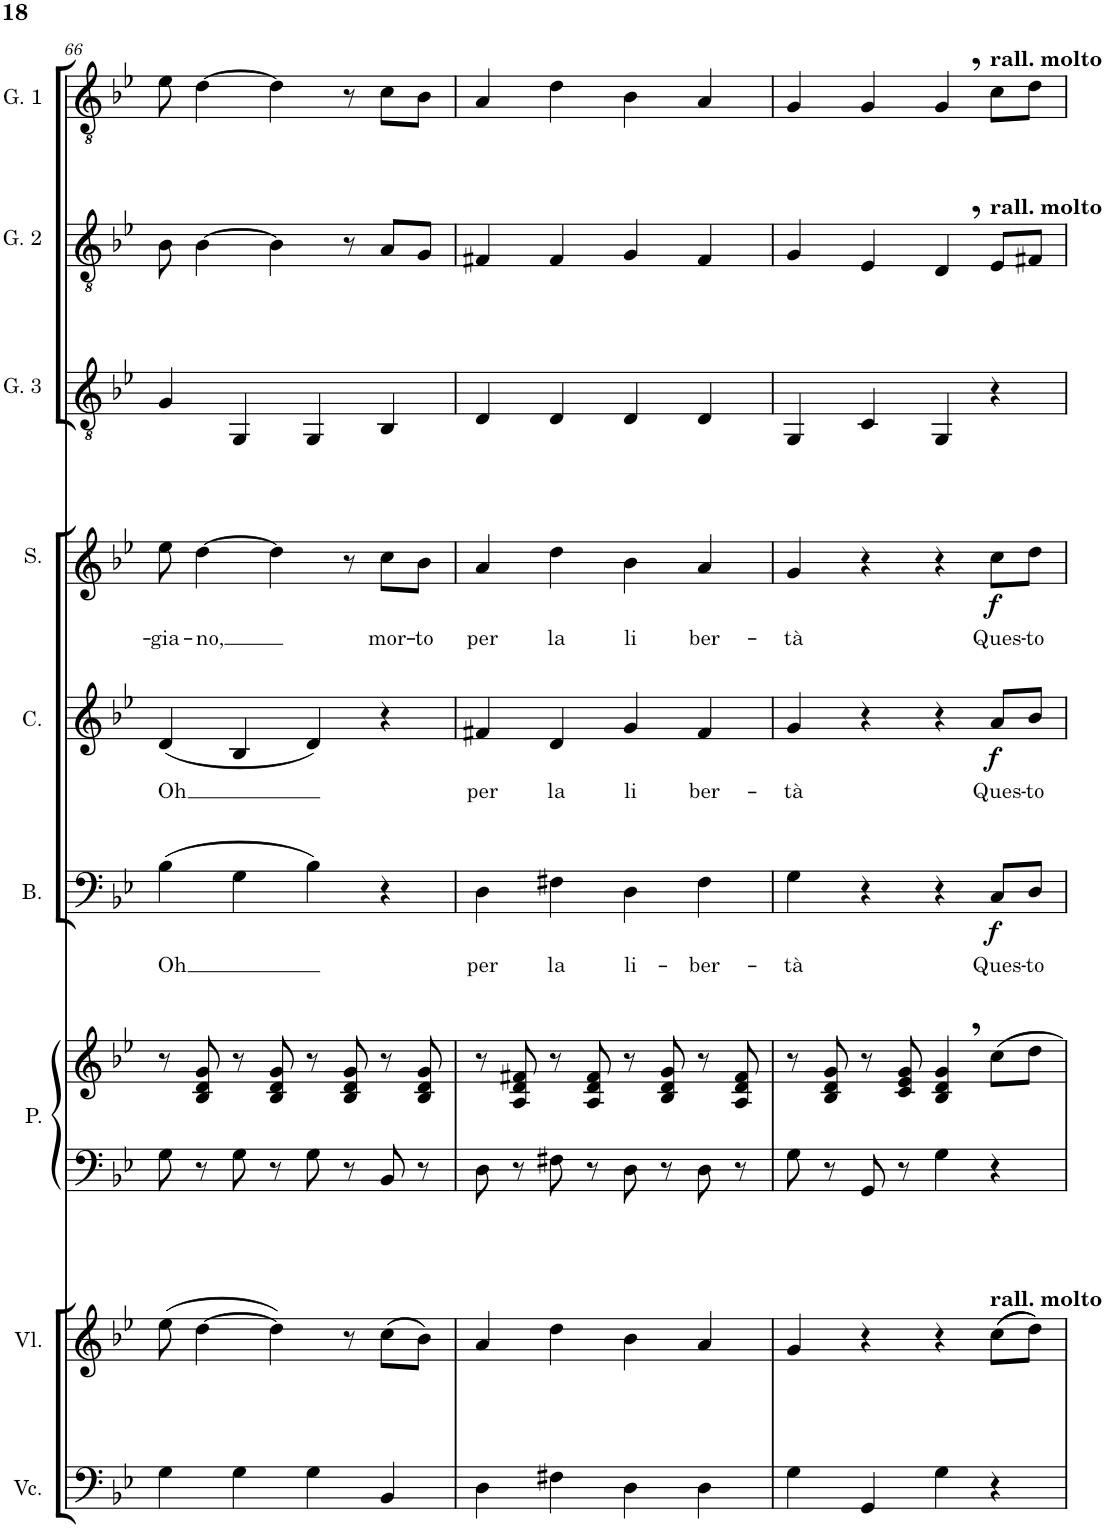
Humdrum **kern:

**kern	**kern	**kern	**kern	**kern	**text	**dynam	**kern	**text	**dynam	**kern	**text	**dynam	**kern	**kern	**kern
*part9	*part8	*part7	*part7	*part6	*part6	*part6	*part5	*part5	*part5	*part4	*part4	*part4	*part3	*part2	*part1
*staff10	*staff9	*staff8	*staff7	*staff6	*staff6	*staff6	*staff5	*staff5	*staff5	*staff4	*staff4	*staff4	*staff3	*staff2	*staff1
*I"Violoncelo	*I"Violino	*I"Piano	*	*I"Barítono	*	*	*I"Contralto	*	*	*I"Soprano	*	*	*I"Guitarra 2	*I"Guitarra 2	*I"Guitarra 1
*I'Vc.	*I'Vl.	*I'P.	*	*I'B.	*	*	*I'C.	*	*	*I'S.	*	*	*I'G. 3	*I'G. 2	*I'G. 1
!!LO:PB:g=z
*clefF4	*clefG2	*clefF4	*clefG2	*clefF4	*	*	*clefG2	*	*	*clefG2	*	*	*clefGv2	*clefGv2	*clefGv2
*k[b-e-]	*k[b-e-]	*k[b-e-]	*k[b-e-]	*k[b-e-]	*	*	*k[b-e-]	*	*	*k[b-e-]	*	*	*k[b-e-]	*k[b-e-]	*k[b-e-]
*M4/4	*M4/4	*M4/4	*M4/4	*M4/4	*	*	*M4/4	*	*	*M4/4	*	*	*M4/4	*M4/4	*M4/4
*met(c)	*met(c)	*met(c)	*met(c)	*met(c)	*	*	*met(c)	*	*	*met(c)	*	*	*met(c)	*met(c)	*met(c)
=66	=66	=66	=66	=66	=66	=66	=66	=66	=66	=66	=66	=66	=66	=66	=66
!	!	!	!	!	!LO:LY:b	!	!	!LO:LY:b	!	!	!LO:LY:b	!	!	!	!
4G\	(8ee-\	8G\	8r	(4B-\	Oh	.	(4d/	Oh	.	8ee-\	-gia-	.	4G/	8B-\	8e-\
!	!	!	!	!	!	!	!	!	!	!	!LO:LY:b	!	!	!	!
.	[4dd\	8r	8B-/ 8d/ 8g/	.	.	.	.	.	.	[4dd\	-no,	.	.	[4B-\	[4d\
4G\	.	8G\	8r	4G\	.	.	4B-/	.	.	.	.	.	4GG/	.	.
.	4dd\])	8r	8B-/ 8d/ 8g/	.	.	.	.	.	.	4dd\]	.	.	.	4B-\]	4d\]
4G\	.	8G\	8r	4B-\)	.	.	4d/)	.	.	.	.	.	4GG/	.	.
.	8r	8r	8B-/ 8d/ 8g/	.	.	.	.	.	.	8r	.	.	.	8r	8r
!	!	!	!	!	!	!	!	!	!	!	!LO:LY:b	!	!	!	!
4BB-/	(8cc\L	8BB-/	8r	4r	.	.	4r	.	.	8cc\L	mor-	.	4BB-/	8A/L	8c\L
!	!	!	!	!	!	!	!	!	!	!	!LO:LY:b	!	!	!	!
.	8b-\J)	8r	8B-/ 8d/ 8g/	.	.	.	.	.	.	8b-\J	-to	.	.	8G/J	8B-\J
=67	=67	=67	=67	=67	=67	=67	=67	=67	=67	=67	=67	=67	=67	=67	=67
!	!	!	!	!	!LO:LY:b	!	!	!LO:LY:b	!	!	!LO:LY:b	!	!	!	!
4D\	4a/	8D\	8r	4D\	per	.	4f#X/	per	.	4a/	per	.	4D/	4F#X/	4A/
.	.	8r	8A/ 8d/ 8f#X/	.	.	.	.	.	.	.	.	.	.	.	.
!	!	!	!	!	!LO:LY:b	!	!	!LO:LY:b	!	!	!LO:LY:b	!	!	!	!
4F#X\	4dd\	8F#X\	8r	4F#X\	la	.	4d/	la	.	4dd\	la	.	4D/	4F#/	4d\
.	.	8r	8A/ 8d/ 8f#/	.	.	.	.	.	.	.	.	.	.	.	.
!	!	!	!	!	!LO:LY:b	!	!	!LO:LY:b	!	!	!LO:LY:b	!	!	!	!
4D\	4b-\	8D\	8r	4D\	li-	.	4g/	li	.	4b-\	li	.	4D/	4G/	4B-\
.	.	8r	8B-/ 8d/ 8g/	.	.	.	.	.	.	.	.	.	.	.	.
!	!	!	!	!	!LO:LY:b	!	!	!LO:LY:b	!	!	!LO:LY:b	!	!	!	!
4D\	4a/	8D\	8r	4F#\	-ber-	.	4f#/	ber-	.	4a/	ber-	.	4D/	4F#/	4A/
.	.	8r	8A/ 8d/ 8f#/	.	.	.	.	.	.	.	.	.	.	.	.
=68	=68	=68	=68	=68	=68	=68	=68	=68	=68	=68	=68	=68	=68	=68	=68
!	!	!	!	!	!LO:LY:b	!	!	!LO:LY:b	!	!	!LO:LY:b	!	!	!	!
4G\	4g/	8G\	8r	4G\	-tà	.	4g/	-tà	.	4g/	-tà	.	4GG/	4G/	4G/
.	.	8r	8B-/ 8d/ 8g/	.	.	.	.	.	.	.	.	.	.	.	.
4GG/	4r	8GG/	8r	4r	.	.	4r	.	.	4r	.	.	4C/	4E-/	4G/
.	.	8r	8c/ 8e-/ 8g/	.	.	.	.	.	.	.	.	.	.	.	.
4G\	4r	4G\	4B-/, 4d/, 4g/,	4r	.	.	4r	.	.	4r	.	.	4GG/	4D,/	4G,/
!	!	!	!	!	!	!	!	!	!	!	!	!	!	!	!LO:TX:a:B:t=rall. molto
!	!	!	!	!	!	!	!	!	!	!	!	!	!	!LO:TX:a:B:t=rall. molto	!
!	!LO:TX:a:B:t=rall. molto	!	!	!	!	!	!	!	!	!	!	!	!	!	!
!	!	!	!	!	!LO:LY:b	!LO:DY:b	!	!LO:LY:b	!LO:DY:b	!	!LO:LY:b	!LO:DY:b	!	!	!
4r	((8cc\L	4r	8cc\L	8C/L	Ques-	f	8a/L	Ques-	f	8cc\L	Ques-	f	4r	8E-/L	8c\L
!	!	!	!	!	!LO:LY:b	!	!	!LO:LY:b	!	!	!LO:LY:b	!	!	!	!
.	8dd\J))	.	8dd\J	8D/J	-to	.	8b-/J	-to	.	8dd\J	-to	.	.	8F#X/J	8d\J
=	=	=	=	=	=	=	=	=	=	=	=	=	=	=	=
*-	*-	*-	*-	*-	*-	*-	*-	*-	*-	*-	*-	*-	*-	*-	*-
